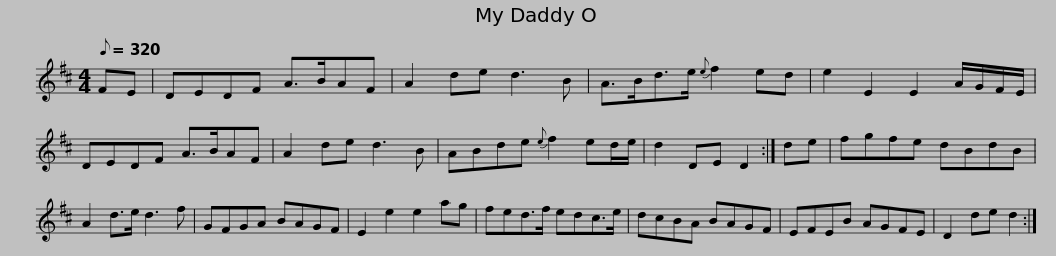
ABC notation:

X:1
L:1/8
Q:1/8=320
M:4/4
I:linebreak $
K:D
V:1 treble
V:1
 FE | DEDF A>BAF | A2 de d3 B | A>Bd>e{e} f2 ed | e2 E2 E2 A/G/F/E/ | %5
 DEDF A>BAF |$ A2 de d3 B | ABde{e} f2 ed/e/ | d2 DE D2 :| de | %10
 fgfe dBdB | A2 d>e d3 f | GFGA BAGF |$ E2 e2 e2 ag | fed>f edc>e | %15
 dcBA BAGF | EFEB AGFE | D2 de d2 :| %18
